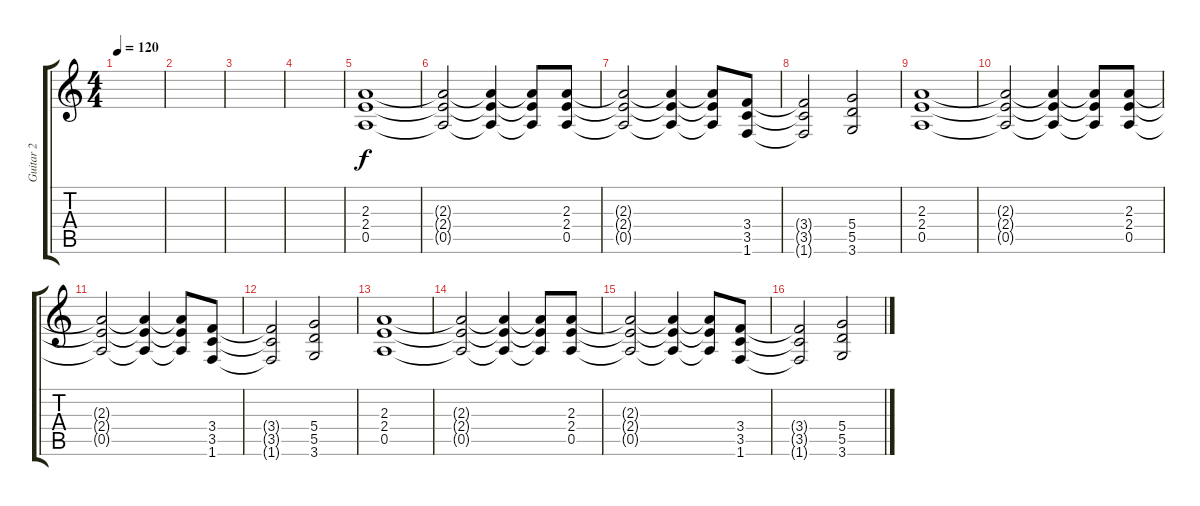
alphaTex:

\track ("Guitar 2" "Guitar 2") {instrument overdrivenguitar}
\staff {score tabs}
\tuning (E4 B3 G3 D3 A2 E2) {hide}
\ts (4 4)
\tempo 120
\clef g2
\ks c
|
|
|
|
(2.3 2.4 0.5).1 |
(2.3{t} 2.4{t} 0.5{t}).2 (2.3{t} 2.4{t} 0.5{t}).4 (2.3{t} 2.4{t} 0.5{t}).8 (2.3 2.4 0.5).8 |
(2.3{t} 2.4{t} 0.5{t}).2 (2.3{t} 2.4{t} 0.5{t}).4 (2.3{t} 2.4{t} 0.5{t}).8 (3.4 3.5 1.6).8 |
(3.4{t} 3.5{t} 1.6{t}).2 (5.4 5.5 3.6).2 |
(2.3 2.4 0.5).1 |
(2.3{t} 2.4{t} 0.5{t}).2 (2.3{t} 2.4{t} 0.5{t}).4 (2.3{t} 2.4{t} 0.5{t}).8 (2.3 2.4 0.5).8 |
(2.3{t} 2.4{t} 0.5{t}).2 (2.3{t} 2.4{t} 0.5{t}).4 (2.3{t} 2.4{t} 0.5{t}).8 (3.4 3.5 1.6).8 |
(3.4{t} 3.5{t} 1.6{t}).2 (5.4 5.5 3.6).2 |
(2.3 2.4 0.5).1 |
(2.3{t} 2.4{t} 0.5{t}).2 (2.3{t} 2.4{t} 0.5{t}).4 (2.3{t} 2.4{t} 0.5{t}).8 (2.3 2.4 0.5).8 |
(2.3{t} 2.4{t} 0.5{t}).2 (2.3{t} 2.4{t} 0.5{t}).4 (2.3{t} 2.4{t} 0.5{t}).8 (3.4 3.5 1.6).8 |
(3.4{t} 3.5{t} 1.6{t}).2 (5.4 5.5 3.6).2
